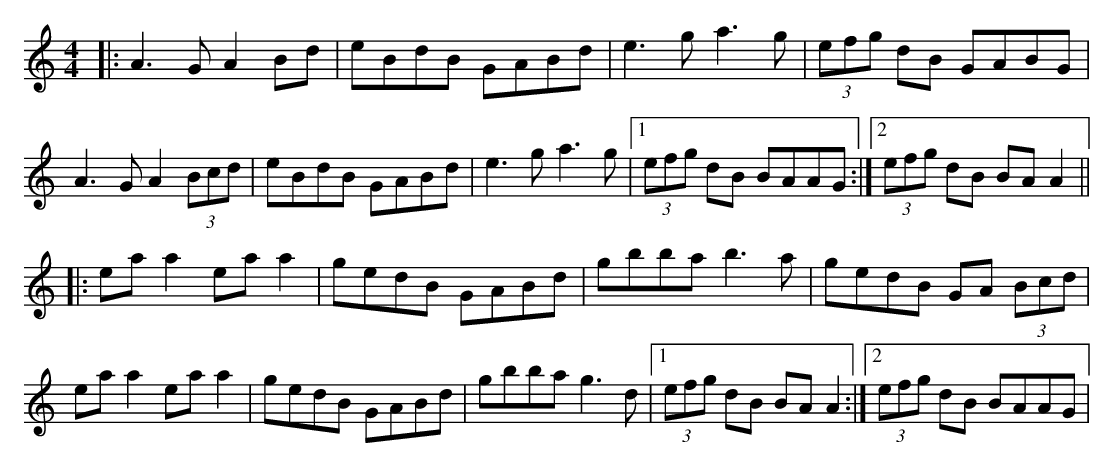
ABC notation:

X:1
M:4/4
K:Amin
|:A3G A2Bd|eBdB GABd|e3g a3g|(3efg dB GABG|
A3G A2 (3Bcd|eBdB GABd|e3g a3g|1 (3efg dB BAAG:|2 (3efg dB BA A2||
|:ea a2 ea a2|gedB GABd|gbba b3a|gedB GA (3Bcd|
ea a2 ea a2|gedB GABd|gbba g3d|1 (3efg dB BA A2:|2 (3efg dB BAAG|
